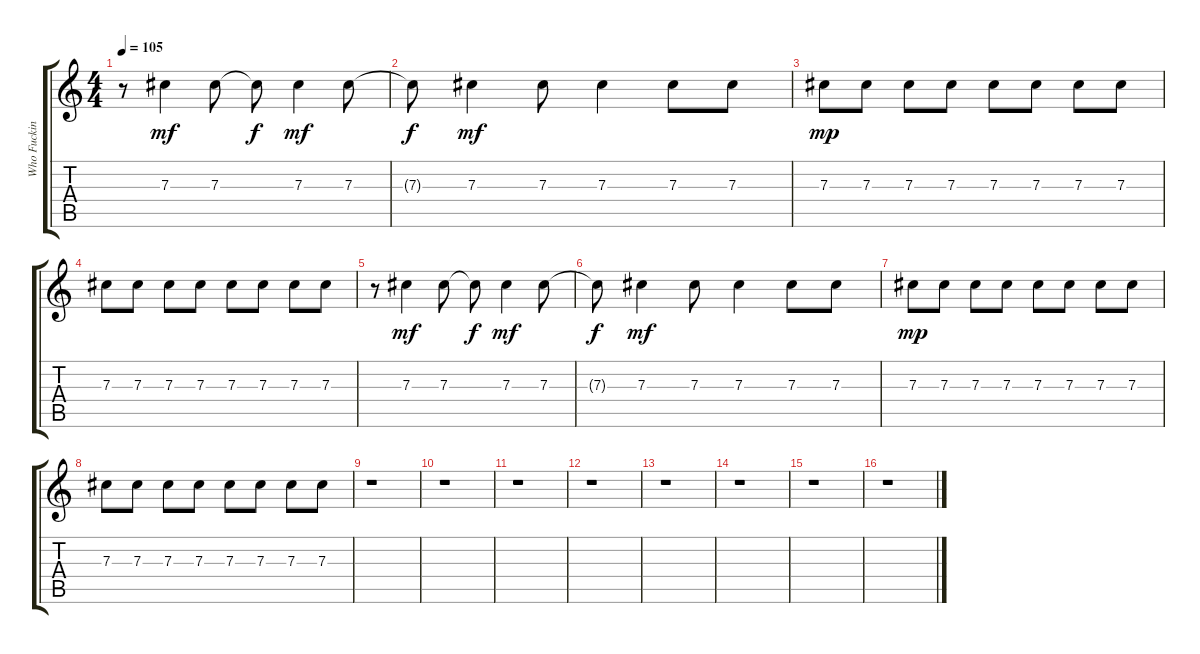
\track ("Who Fucking Knows - Fills" "Who Fuckin") {instrument distortionguitar}
\staff {score tabs}
\tuning (Eb4 Bb3 Gb3 Db3 Ab2 Db2) {hide}
\ts (4 4)
\tempo 105
\clef g2
\ks c
r.8{dy mp} 7.3.4{dy mf} 7.3.8 7.3{t}.8{dy f} 7.3.4{dy mf} 7.3.8 |
7.3{t}.8{dy f} 7.3.4{dy mf} 7.3.8 7.3.4 7.3.8 7.3.8 |
7.3.8{dy mp} 7.3.8 7.3.8 7.3.8 7.3.8 7.3.8 7.3.8 7.3.8 |
7.3.8 7.3.8 7.3.8 7.3.8 7.3.8 7.3.8 7.3.8 7.3.8 |
r.8 7.3.4{dy mf} 7.3.8 7.3{t}.8{dy f} 7.3.4{dy mf} 7.3.8 |
7.3{t}.8{dy f} 7.3.4{dy mf} 7.3.8 7.3.4 7.3.8 7.3.8 |
7.3.8{dy mp} 7.3.8 7.3.8 7.3.8 7.3.8 7.3.8 7.3.8 7.3.8 |
7.3.8 7.3.8 7.3.8 7.3.8 7.3.8 7.3.8 7.3.8 7.3.8 |
r.1 |
r.1 |
r.1 |
r.1 |
r.1 |
r.1 |
r.1 |
r.1
